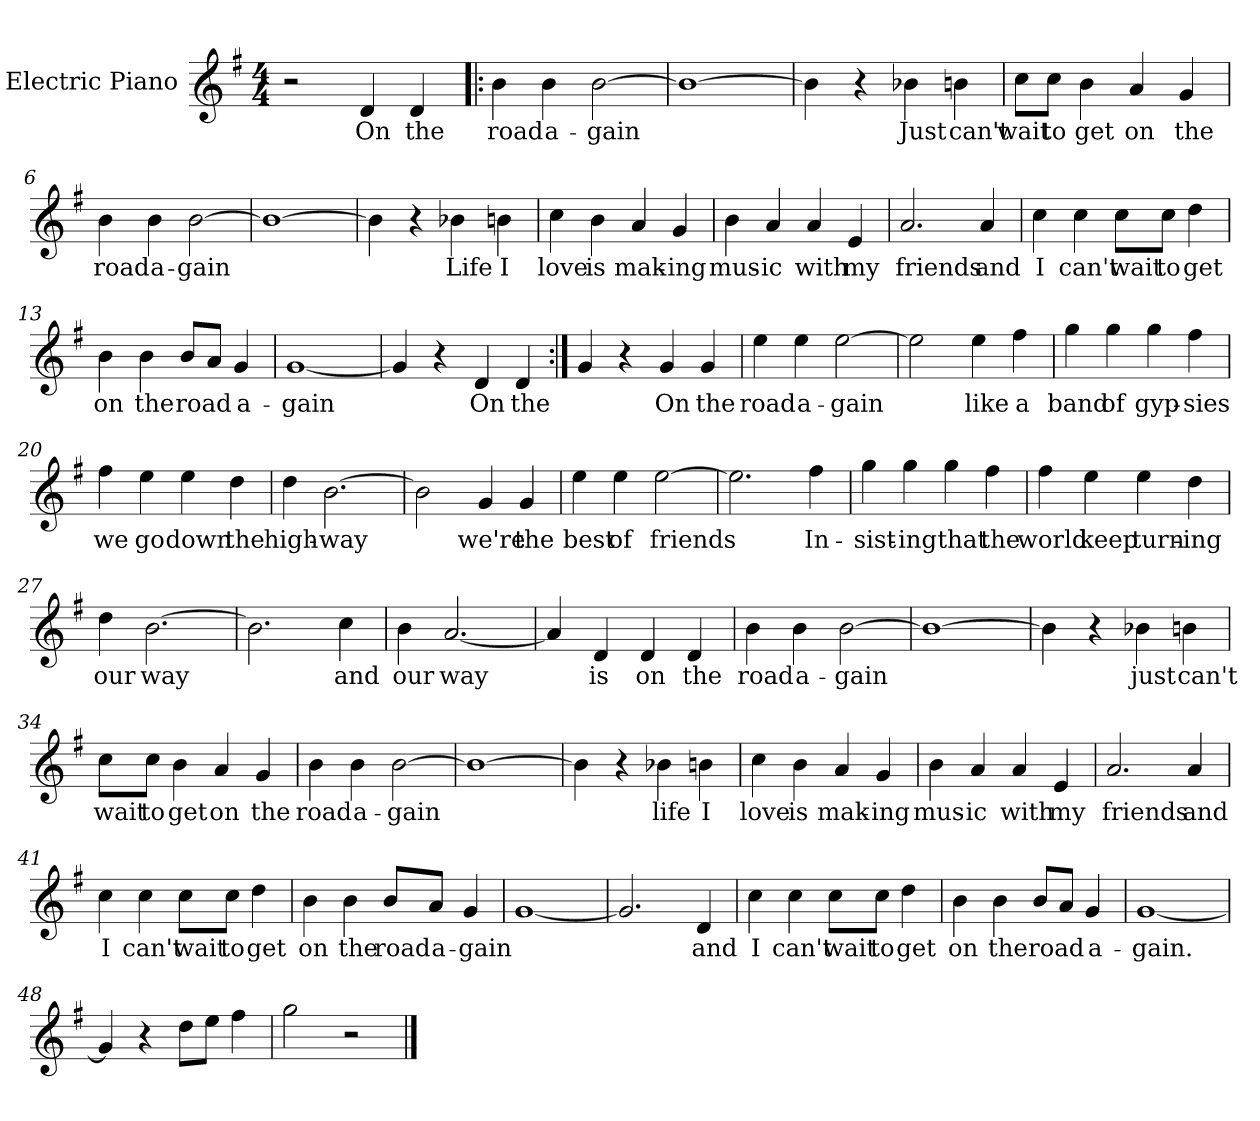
**kern	**text
*part1	*part1
*staff1	*staff1
*I"Electric Piano	*
*I'E.Pno	*
*clefG2	*
*k[f#]	*
*G:	*
*M4/4	*
=1	=1
2r	.
4d/	On
4d/	the
=2!|:	=2!|:
4b\	road
4b\	a-
[2b\	-gain
=3	=3
1b_	.
=4	=4
4b\]	.
4r	.
4b-X\	Just
4bn\	can't
=5	=5
8cc\L	wait
8cc\J	to
4b\	get
4a/	on
4g/	the
!!LO:LB:g=z
=6	=6
4b\	road
4b\	-a-
[2b\	-gain
=7	=7
1b_	.
=8	=8
4b\]	.
4r	.
4b-X\	Life
4bn\	I
=9	=9
4cc\	love
4b\	is
4a/	mak-
4g/	-ing
=10	=10
4b\	mus-
4a/	-ic
4a/	with
4e/	my
=11	=11
2.a/	friends
4a/	and
!!LO:LB:g=z
=12	=12
4cc\	I
4cc\	can't
8cc\L	wait
8cc\J	to
4dd\	get
=13	=13
4b\	on
4b\	the
8b/L	road
8a/J	.
4g/	a-
=14	=14
[1g	-gain
=15	=15
4g/]	.
4r	.
4d/	On
4d/	the
=16:|!	=16:|!
4g/	.
4r	.
4g/	On
4g/	the
!!LO:LB:g=z
=17	=17
4ee\	road
4ee\	a-
[2ee\	-gain
=18	=18
2ee\]	.
4ee\	like
4ff#\	a
=19	=19
4gg\	band
4gg\	of
4gg\	gyp-
4ff#\	-sies
=20	=20
4ff#\	we
4ee\	go
4ee\	down
4dd\	the
=21	=21
4dd\	high-
[2.b\	-way
!!LO:LB:g=z
=22	=22
2b\]	.
4g/	we're
4g/	the
=23	=23
4ee\	best
4ee\	of
[2ee\	friends
=24	=24
2.ee\]	.
4ff#\	In-
=25	=25
4gg\	-sist-
4gg\	-ing
4gg\	that
4ff#\	the
=26	=26
4ff#\	world
4ee\	keep
4ee\	turn-
4dd\	-ing
!!LO:LB:g=z
=27	=27
4dd\	our
[2.b\	way
=28	=28
2.b\]	.
4cc\	and
=29	=29
4b\	our
[2.a/	way
=30	=30
4a/]	.
4d/	is
4d/	on
4d/	the
=31	=31
4b\	road
4b\	a-
[2b\	-gain
=32	=32
1b_	.
=33	=33
4b\]	.
4r	.
4b-X\	just
4bn\	can't
!!LO:LB:g=z
=34	=34
8cc\L	wait
8cc\J	to
4b\	get
4a/	on
4g/	the
=35	=35
4b\	road
4b\	a-
[2b\	-gain
=36	=36
1b_	.
=37	=37
4b\]	.
4r	.
4b-X\	life
4bn\	I
=38	=38
4cc\	love
4b\	is
4a/	mak-
4g/	ing
!!LO:LB:g=z
=39	=39
4b\	mus-
4a/	-ic
4a/	with
4e/	my
=40	=40
2.a/	friends
4a/	and
=41	=41
4cc\	I
4cc\	can't
8cc\L	wait
8cc\J	to
4dd\	get
=42	=42
4b\	on
4b\	the
8b/L	road
8a/J	a-
4g/	-gain
=43	=43
[1g	.
=44	=44
2.g/]	.
4d/	and
!!LO:LB:g=z
=45	=45
4cc\	I
4cc\	can't
8cc\L	wait
8cc\J	to
4dd\	get
=46	=46
4b\	on
4b\	the
8b/L	road
8a/J	.
4g/	a-
=47	=47
[1g	-gain.
=48	=48
4g/]	.
4r	.
8dd\L	.
8ee\J	.
4ff#\	.
=49	=49
2gg\	.
2r	.
==	==
*-	*-
